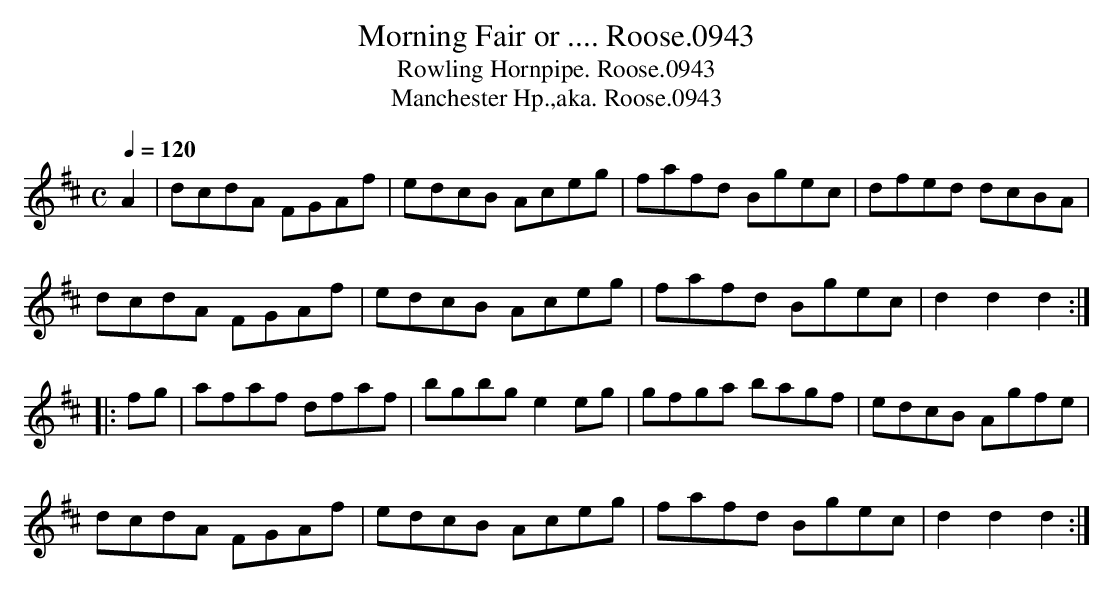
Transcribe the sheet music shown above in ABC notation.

X:1
T:Morning Fair or .... Roose.0943
T:Rowling Hornpipe. Roose.0943
T:Manchester Hp.,aka. Roose.0943
M:C
L:1/8
Q:1/4=120
K:D
A2 | dcdA FGAf | edcB Aceg | fafd Bgec | dfed dcBA |
dcdA FGAf | edcB Aceg | fafd Bgec | d2d2 d2 :|
|: fg | afaf dfaf | bgbg e2eg | gfga bagf | edcB Agfe |
dcdA FGAf | edcB Aceg | fafd Bgec | d2d2 d2 :|
